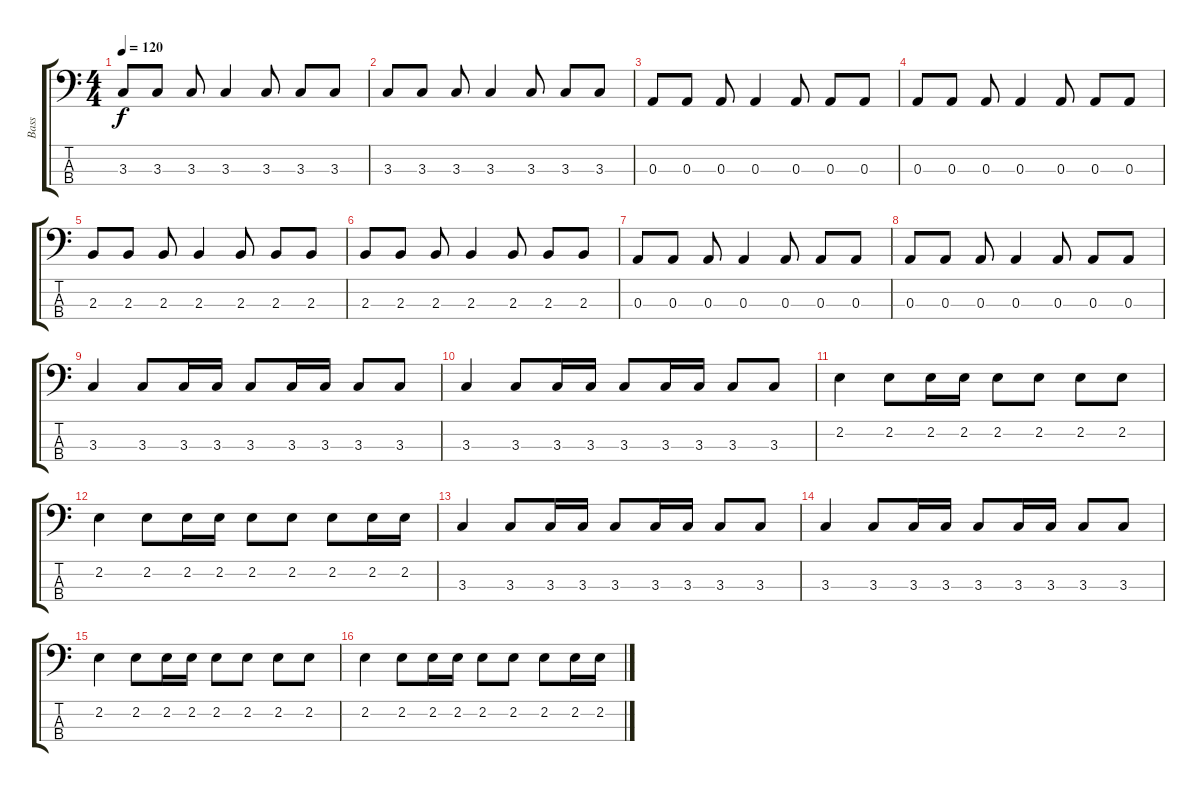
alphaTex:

\track ("Bass" "Bass") {instrument electricbassfinger}
\staff {score tabs}
\tuning (G2 D2 A1 E1) {hide}
\ts (4 4)
\tempo 120
\clef f4
\ks c
3.3.8{dy f} 3.3.8 3.3.8 3.3.4 3.3.8 3.3.8 3.3.8 |
3.3.8 3.3.8 3.3.8 3.3.4 3.3.8 3.3.8 3.3.8 |
0.3.8 0.3.8 0.3.8 0.3.4 0.3.8 0.3.8 0.3.8 |
0.3.8 0.3.8 0.3.8 0.3.4 0.3.8 0.3.8 0.3.8 |
2.3.8 2.3.8 2.3.8 2.3.4 2.3.8 2.3.8 2.3.8 |
2.3.8 2.3.8 2.3.8 2.3.4 2.3.8 2.3.8 2.3.8 |
0.3.8 0.3.8 0.3.8 0.3.4 0.3.8 0.3.8 0.3.8 |
0.3.8 0.3.8 0.3.8 0.3.4 0.3.8 0.3.8 0.3.8 |
\section ("" "")
3.3.4 3.3.8 3.3.16 3.3.16 3.3.8 3.3.16 3.3.16 3.3.8 3.3.8 |
3.3.4 3.3.8 3.3.16 3.3.16 3.3.8 3.3.16 3.3.16 3.3.8 3.3.8 |
2.2.4 2.2.8 2.2.16 2.2.16 2.2.8 2.2.8 2.2.8 2.2.8 |
2.2.4 2.2.8 2.2.16 2.2.16 2.2.8 2.2.8 2.2.8 2.2.16 2.2.16 |
3.3.4 3.3.8 3.3.16 3.3.16 3.3.8 3.3.16 3.3.16 3.3.8 3.3.8 |
3.3.4 3.3.8 3.3.16 3.3.16 3.3.8 3.3.16 3.3.16 3.3.8 3.3.8 |
2.2.4 2.2.8 2.2.16 2.2.16 2.2.8 2.2.8 2.2.8 2.2.8 |
2.2.4 2.2.8 2.2.16 2.2.16 2.2.8 2.2.8 2.2.8 2.2.16 2.2.16
